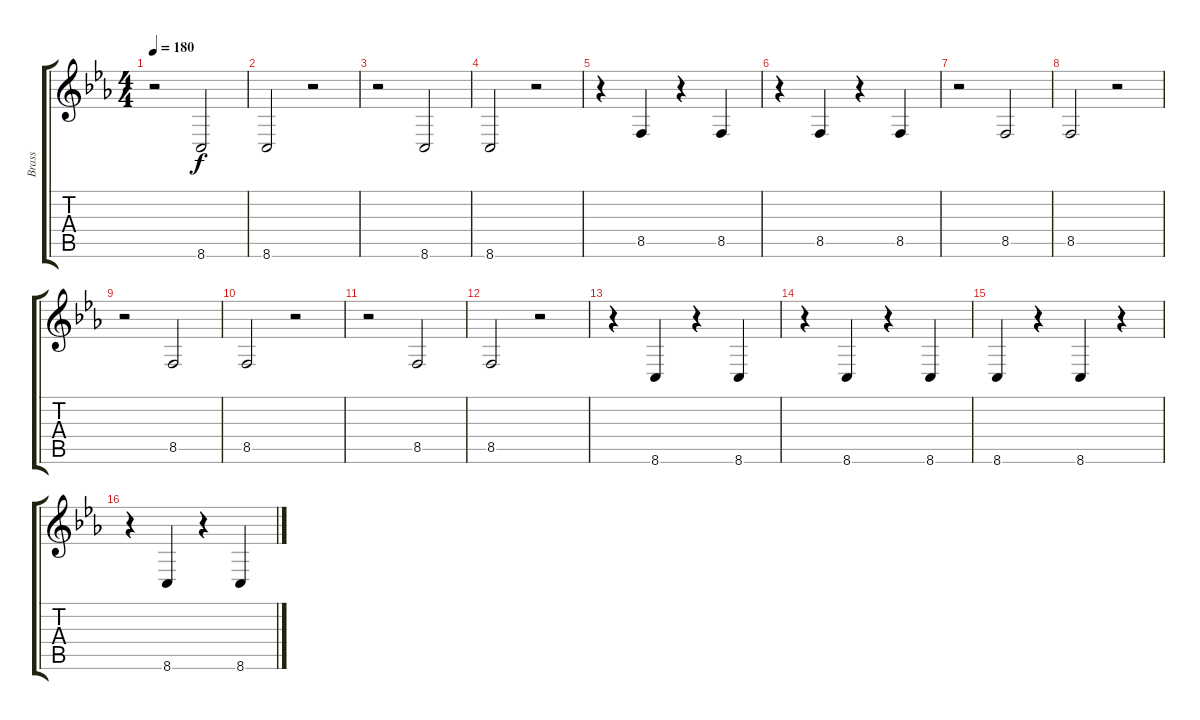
\track ("Brass" "Brass") {instrument brasssection}
\staff {score tabs}
\tuning (E4 B3 G3 D3 A2 E2) {hide}
\ts (4 4)
\tempo 180
\clef g2
\ks cminor
r.2{dy f} 8.6.2 |
8.6.2 r.2 |
r.2 8.6.2 |
8.6.2 r.2 |
r.4 8.5.4 r.4 8.5.4 |
r.4 8.5.4 r.4 8.5.4 |
r.2 8.5.2 |
8.5.2 r.2 |
r.2 8.5.2 |
8.5.2 r.2 |
r.2 8.5.2 |
8.5.2 r.2 |
r.4 8.6.4 r.4 8.6.4 |
r.4 8.6.4 r.4 8.6.4 |
8.6.4 r.4 8.6.4 r.4 |
r.4 8.6.4 r.4 8.6.4
